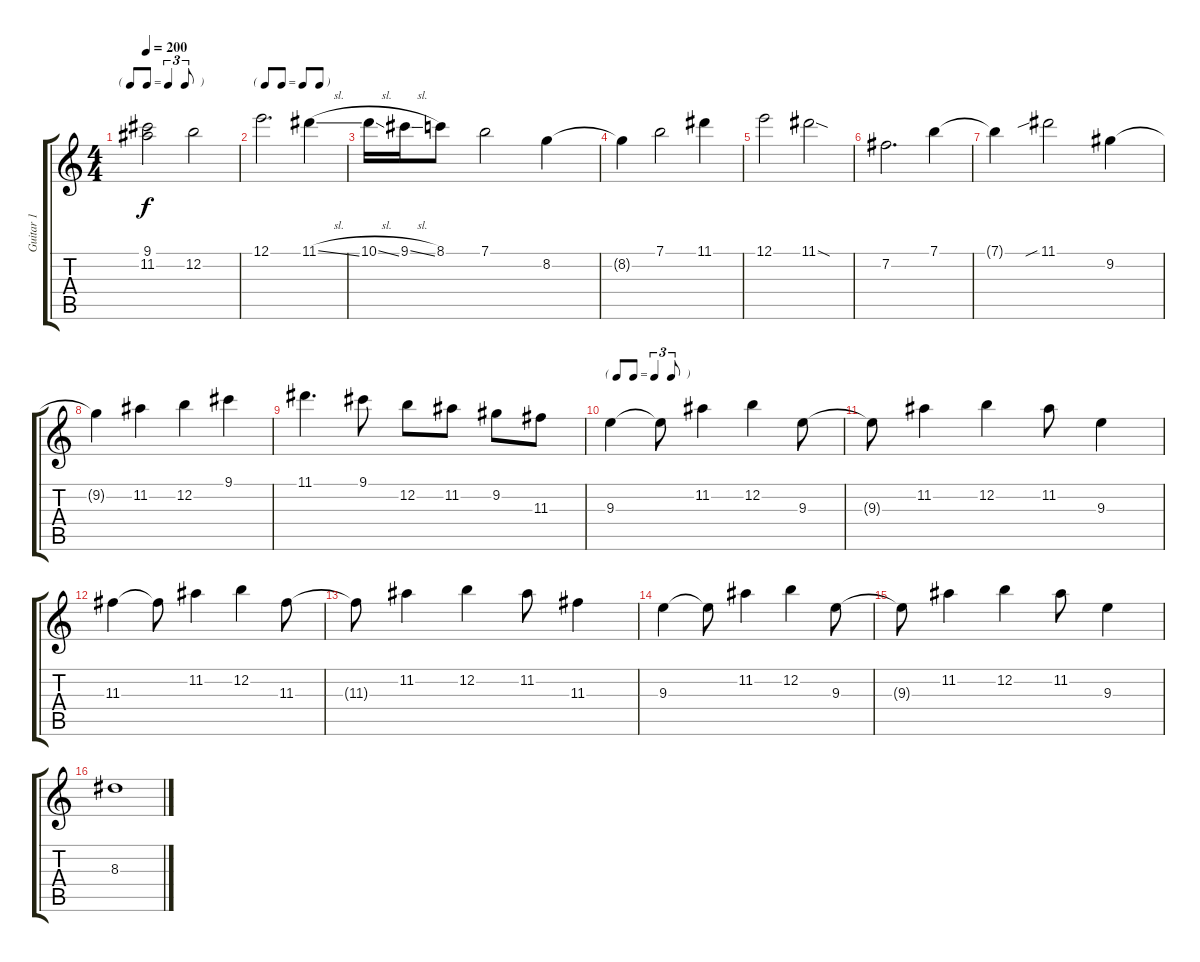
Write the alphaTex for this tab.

\track ("Guitar 1" "Guitar 1") {instrument acousticguitarsteel}
\staff {score tabs}
\tuning (E4 B3 G3 D3 A2 E2) {hide}
\ts (4 4)
\tf triplet8th
\tempo 200
\clef g2
\ks c
(9.1 11.2{t}).2{dy f} 12.2.2 |
\tf none
12.1.2{d} 11.1{sl}.4 |
10.1{sl}.16 9.1{sl}.16 8.1.8 7.1.2 8.2.4 |
8.2{t}.4 7.1.2 11.1.4 |
12.1.2 11.1{sod}.2 |
7.2.2{d} 7.1.4 |
7.1{t}.4 11.1{sib}.2 9.2.4 |
9.2{t}.4 11.2.4 12.2.4 9.1.4 |
11.1.4{d} 9.1.8 12.2.8 11.2.8 9.2.8 11.3.8 |
\tf triplet8th
9.3.4 9.3{t}.8 11.2.4 12.2.4 9.3.8 |
9.3{t}.8 11.2.4 12.2.4 11.2.8 9.3.4 |
11.3.4 11.3{t}.8 11.2.4 12.2.4 11.3.8 |
11.3{t}.8 11.2.4 12.2.4 11.2.8 11.3.4 |
9.3.4 9.3{t}.8 11.2.4 12.2.4 9.3.8 |
9.3{t}.8 11.2.4 12.2.4 11.2.8 9.3.4 |
8.3.1
